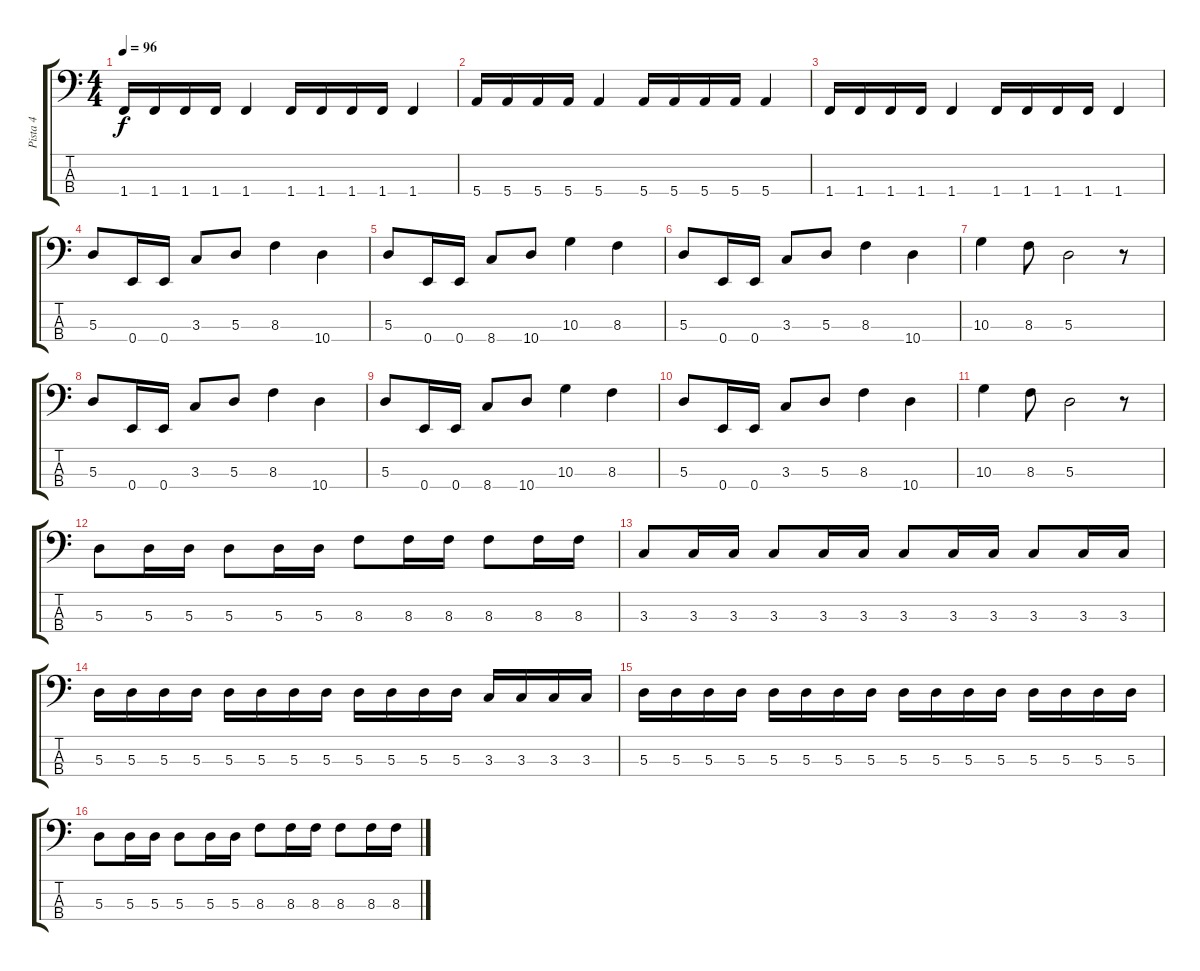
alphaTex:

\track ("Pista 4" "Pista 4") {instrument electricbassfinger}
\staff {score tabs}
\tuning (G2 D2 A1 E1) {hide}
\ts (4 4)
\tempo 96
\clef f4
\ks c
1.4.16{dy f} 1.4.16 1.4.16 1.4.16 1.4.4 1.4.16 1.4.16 1.4.16 1.4.16 1.4.4 |
5.4.16 5.4.16 5.4.16 5.4.16 5.4.4 5.4.16 5.4.16 5.4.16 5.4.16 5.4.4 |
1.4.16 1.4.16 1.4.16 1.4.16 1.4.4 1.4.16 1.4.16 1.4.16 1.4.16 1.4.4 |
5.3.8 0.4.16 0.4.16 3.3.8 5.3.8 8.3.4 10.4.4 |
5.3.8 0.4.16 0.4.16 8.4.8 10.4.8 10.3.4 8.3.4 |
5.3.8 0.4.16 0.4.16 3.3.8 5.3.8 8.3.4 10.4.4 |
10.3.4 8.3.8 5.3.2 r.8 |
5.3.8 0.4.16 0.4.16 3.3.8 5.3.8 8.3.4 10.4.4 |
5.3.8 0.4.16 0.4.16 8.4.8 10.4.8 10.3.4 8.3.4 |
5.3.8 0.4.16 0.4.16 3.3.8 5.3.8 8.3.4 10.4.4 |
10.3.4 8.3.8 5.3.2 r.8 |
5.3.8 5.3.16 5.3.16 5.3.8 5.3.16 5.3.16 8.3.8 8.3.16 8.3.16 8.3.8 8.3.16 8.3.16 |
3.3.8 3.3.16 3.3.16 3.3.8 3.3.16 3.3.16 3.3.8 3.3.16 3.3.16 3.3.8 3.3.16 3.3.16 |
5.3.16 5.3.16 5.3.16 5.3.16 5.3.16 5.3.16 5.3.16 5.3.16 5.3.16 5.3.16 5.3.16 5.3.16 3.3.16 3.3.16 3.3.16 3.3.16 |
5.3.16 5.3.16 5.3.16 5.3.16 5.3.16 5.3.16 5.3.16 5.3.16 5.3.16 5.3.16 5.3.16 5.3.16 5.3.16 5.3.16 5.3.16 5.3.16 |
5.3.8 5.3.16 5.3.16 5.3.8 5.3.16 5.3.16 8.3.8 8.3.16 8.3.16 8.3.8 8.3.16 8.3.16
